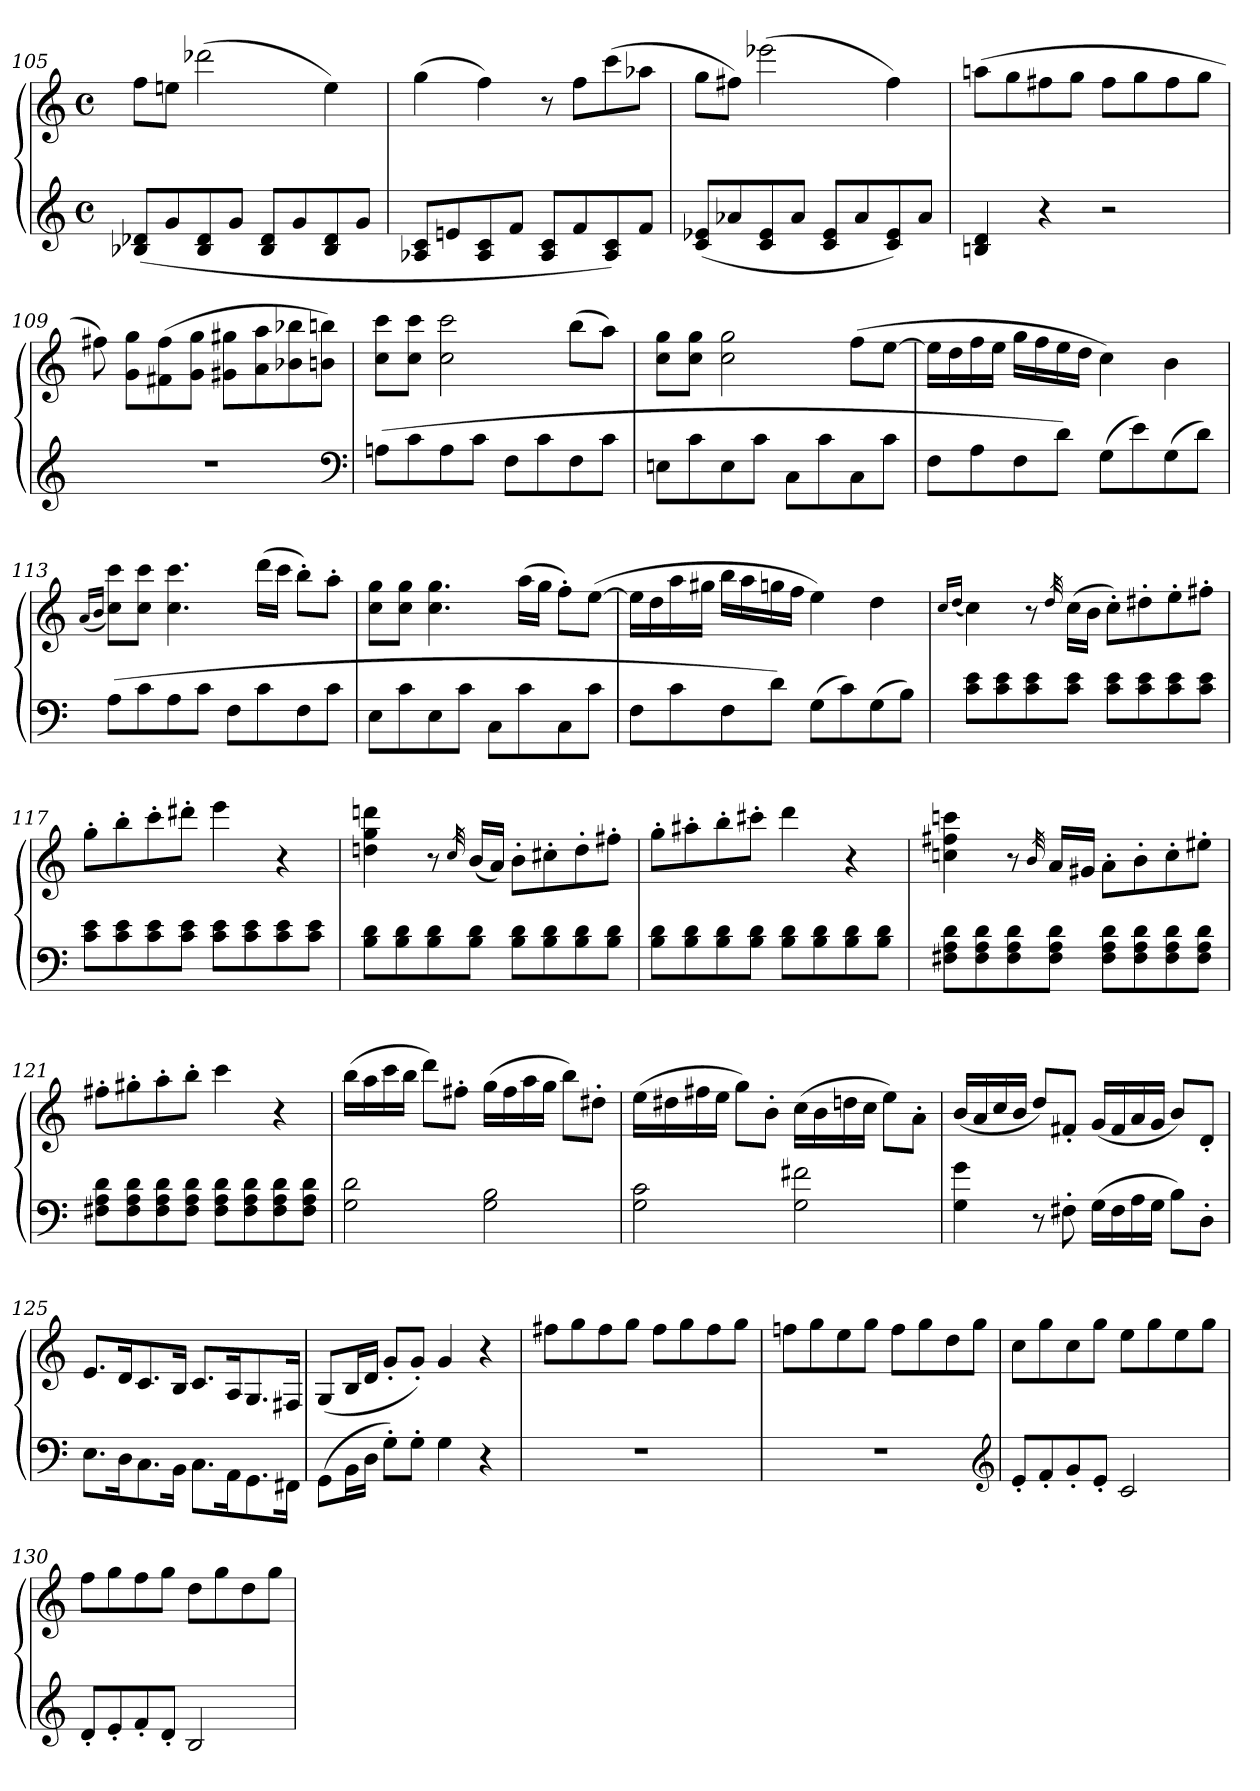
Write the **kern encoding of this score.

**kern	**kern
*part1	*part1
*staff2	*staff1
*clefG2	*clefG2
*k[]	*k[]
*C:	*C:
*M4/4	*M4/4
*met(c)	*met(c)
=105	=105
(8B-X/ 8d-X/L	8ff\L
8g/	8een\J
8B-/ 8d-/	(2ddd-X\
8g/J	.
8B-/ 8d-/L	.
8g/	.
8B-/ 8d-/	4ee\)
8g/J	.
=106	=106
8A-X/ 8c/L	(4gg\
8en/	.
8A-/ 8c/	4ff\)
8f/J	.
8A-/ 8c/L	8r
8f/	8ff\L
8A-/ 8c/)	(8ccc\
8f/J	8aa-X\J
=107	=107
(8c/ 8e-X/L	8gg\L
8a-X/	8ff#X\J)
8c/ 8e-/	(2eee-X\
8a-/J	.
8c/ 8e-/L	.
8a-/	.
8c/ 8e-/)	4ff#\)
8a-/J	.
=108	=108
4Bn/ 4d/	(8aan\L
.	8gg\
4r	8ff#X\
.	8gg\J
2r	8ff#\L
.	8gg\
.	8ff#\
.	8gg\J
=109	=109
1r	8ff#X\)
.	8g\ 8gg\L
.	(8f#X\ 8ff#\
.	8g\ 8gg\J
.	8g#X\ 8gg#X\L
.	8a\ 8aa\
.	8b-X\ 8bb-X\
.	8bn\ 8bbn\J)
*clefF4	*
=110	=110
(8An\L	8cc\ 8ccc\L
8c\	8cc\ 8ccc\J
8A\	2cc\ 2ccc\
8c\J	.
8F\L	.
8c\	.
8F\	(8bb\L
8c\J	8aa\J)
=111	=111
8En\L	8cc\ 8gg\L
8c\	8cc\ 8gg\J
8E\	2cc\ 2gg\
8c\J	.
8C\L	.
8c\	.
8C\	(8ff\L
8c\J	[8ee\J
=112	=112
8F\L	16ee\LL]
.	16dd\
8A\	16ff\
.	16ee\JJ
8F\	16gg\LL
.	16ff\
8d\J)	16ee\
.	16dd\JJ
(8G\L	4cc\)
8e\)	.
(8G\	4b\
8d\J)	.
=113	=113
.	(16qa/LL
.	16qb/JJ
(8A\L	8cc\ 8ccc\L)
8c\	8cc\ 8ccc\J
8A\	4.cc\ 4.ccc\
8c\J	.
8F\L	.
8c\	(16ddd\LL
.	16ccc\JJ
8F\	8bb'\L)
8c\J	8aa'\J
=114	=114
8E\L	8cc\ 8gg\L
8c\	8cc\ 8gg\J
8E\	4.cc\ 4.gg\
8c\J	.
8C\L	.
8c\	(16aa\LL
.	16gg\JJ
8C\	8ff'\L)
8c\J	([8ee\J
=115	=115
8F\L	16ee\LL]
.	16dd\
8c\	16aa\
.	16gg#X\JJ
8F\	16bb\LL
.	16aa\
8d\J)	16ggn\
.	16ff\JJ
(8G\L	4ee\)
8c\)	.
(8G\	4dd\
8B\J)	.
=116	=116
.	16qcc/LL
.	(16qdd/JJ
8c\ 8e\L	4cc\)
8c\ 8e\	.
8c\ 8e\	8r
.	32qdd/
8c\ 8e\J	(16cc\LL
.	16b\JJ
8c\ 8e\L	8cc'\L)
8c\ 8e\	8dd#X'\
8c\ 8e\	8ee'\
8c\ 8e\J	8ff#X'\J
=117	=117
8c\ 8e\L	8gg'\L
8c\ 8e\	8bb'\
8c\ 8e\	8ccc'\
8c\ 8e\J	8ddd#X'\J
8c\ 8e\L	4eee\
8c\ 8e\	.
8c\ 8e\	4r
8c\ 8e\J	.
=118	=118
8B\ 8d\L	4ddn\ 4gg\ 4dddn\
8B\ 8d\	.
8B\ 8d\	8r
.	32qcc/
8B\ 8d\J	(16b/LL
.	16a/JJ)
8B\ 8d\L	8b'\L
8B\ 8d\	8cc#X'\
8B\ 8d\	8dd'\
8B\ 8d\J	8ff#X'\J
=119	=119
8B\ 8d\L	8gg'\L
8B\ 8d\	8aa#X'\
8B\ 8d\	8bb'\
8B\ 8d\J	8ccc#X'\J
8B\ 8d\L	4ddd\
8B\ 8d\	.
8B\ 8d\	4r
8B\ 8d\J	.
=120	=120
8F#X\ 8A\ 8d\L	4ccn\ 4ff#X\ 4cccn\
8F#\ 8A\ 8d\	.
8F#\ 8A\ 8d\	8r
.	32qb/
8F#\ 8A\ 8d\J	16a/LL
.	16g#X/JJ
8F#\ 8A\ 8d\L	8a'\L
8F#\ 8A\ 8d\	8b'\
8F#\ 8A\ 8d\	8cc'\
8F#\ 8A\ 8d\J	8ee#X'\J
=121	=121
8F#X\ 8A\ 8d\L	8ff#X'\L
8F#\ 8A\ 8d\	8gg#X'\
8F#\ 8A\ 8d\	8aa'\
8F#\ 8A\ 8d\J	8bb'\J
8F#\ 8A\ 8d\L	4ccc\
8F#\ 8A\ 8d\	.
8F#\ 8A\ 8d\	4r
8F#\ 8A\ 8d\J	.
=122	=122
2G\ 2d\	(16bb\LL
.	16aa\
.	16ccc\
.	16bb\JJ
.	8ddd\L)
.	8ff#X'\J
2G\ 2B\	(16gg\LL
.	16ff#\
.	16aa\
.	16gg\JJ
.	8bb\L)
.	8dd#X'\J
=123	=123
2G\ 2c\	(16ee\LL
.	16dd#X\
.	16ff#X\
.	16ee\JJ
.	8gg\L)
.	8b'\J
2G\ 2f#X\	(16cc\LL
.	16b\
.	16ddn\
.	16cc\JJ
.	8ee\L)
.	8a'\J
=124	=124
4G\ 4g\	(16b/LL
.	16a/
.	16cc/
.	16b/JJ
8r	8dd/L)
8F#X'\	8f#X'/J
(16G\LL	(16g/LL
16F#\	16f#/
16A\	16a/
16G\JJ	16g/JJ
8B\L)	8b/L)
8D'\J	8d'/J
=125	=125
8.E\L	8.e/L
16D\K	16d/K
8.C\	8.c/
16BB\Jk	16B/Jk
8.C\L	8.c/L
16AA\K	16A/K
8.GG\	8.G/
16FF#X\Jk	16F#X/Jk
=126	=126
(8GG\L	(8G/L
16BB\L	16B/L
16D\JJ	16d/JJ
8G'\L)	8g'/L
8G'\J	8g'/J)
4G\	4g/
4r	4r
=127	=127
1r	8ff#X\L
.	8gg\
.	8ff#\
.	8gg\J
.	8ff#\L
.	8gg\
.	8ff#\
.	8gg\J
=128	=128
1r	8ffn\L
.	8gg\
.	8ee\
.	8gg\J
.	8ff\L
.	8gg\
.	8dd\
.	8gg\J
*clefG2	*
=129	=129
8e'/L	8cc\L
8f'/	8gg\
8g'/	8cc\
8e'/J	8gg\J
2c/	8ee\L
.	8gg\
.	8ee\
.	8gg\J
=130	=130
8d'/L	8ff\L
8e'/	8gg\
8f'/	8ff\
8d'/J	8gg\J
2B/	8dd\L
.	8gg\
.	8dd\
.	8gg\J
=	=
*-	*-
